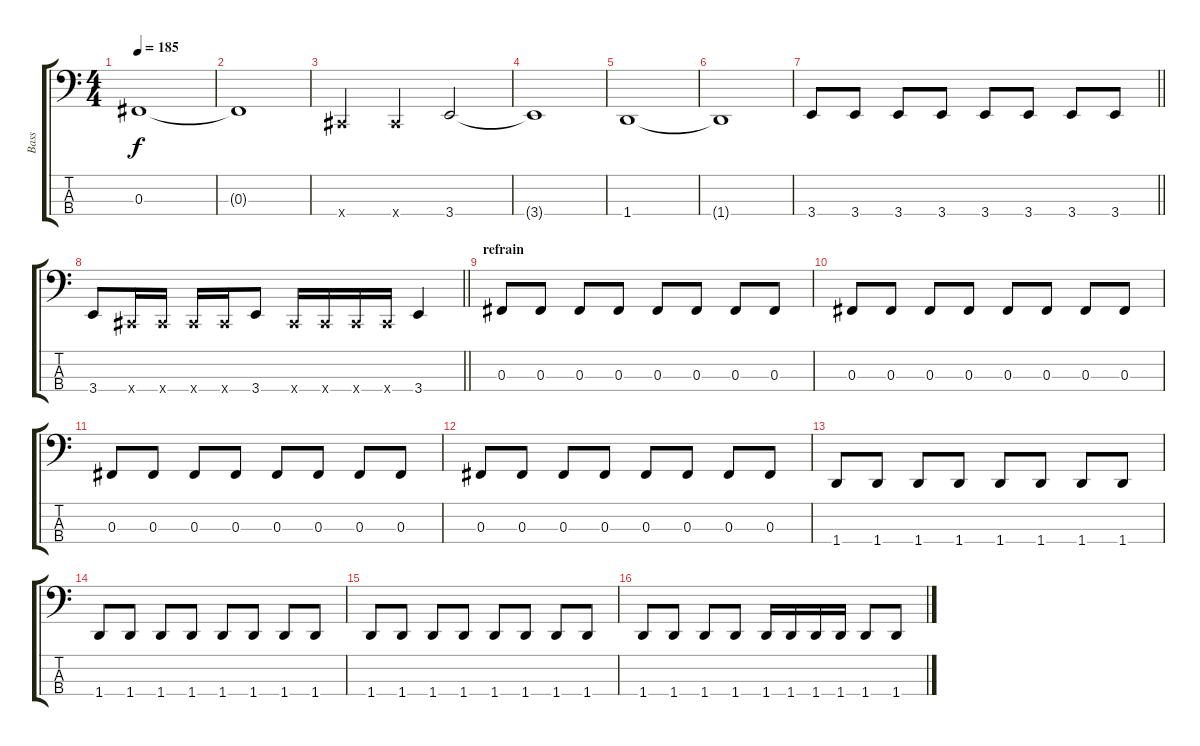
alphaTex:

\track ("Bass" "Bass") {instrument electricbasspick}
\staff {score tabs}
\tuning (E2 B1 Gb1 Db1) {hide}
\ts (4 4)
\tempo 185
\clef f4
\ks c
0.3.1{dy f} |
0.3{t}.1 |
0.4{x}.4 0.4{x}.4 3.4.2 |
3.4{t}.1 |
1.4.1 |
1.4{t}.1 |
\barLineRight lightlight
3.4.8 3.4.8 3.4.8 3.4.8 3.4.8 3.4.8 3.4.8 3.4.8 |
\barLineRight lightlight
3.4.8 0.4{x}.16 0.4{x}.16 0.4{x}.16 0.4{x}.16 3.4.8 0.4{x}.16 0.4{x}.16 0.4{x}.16 0.4{x}.16 3.4.4 |
\section ("" "refrain")
0.3.8 0.3.8 0.3.8 0.3.8 0.3.8 0.3.8 0.3.8 0.3.8 |
0.3.8 0.3.8 0.3.8 0.3.8 0.3.8 0.3.8 0.3.8 0.3.8 |
0.3.8 0.3.8 0.3.8 0.3.8 0.3.8 0.3.8 0.3.8 0.3.8 |
0.3.8 0.3.8 0.3.8 0.3.8 0.3.8 0.3.8 0.3.8 0.3.8 |
1.4.8 1.4.8 1.4.8 1.4.8 1.4.8 1.4.8 1.4.8 1.4.8 |
1.4.8 1.4.8 1.4.8 1.4.8 1.4.8 1.4.8 1.4.8 1.4.8 |
1.4.8 1.4.8 1.4.8 1.4.8 1.4.8 1.4.8 1.4.8 1.4.8 |
1.4.8 1.4.8 1.4.8 1.4.8 1.4.16 1.4.16 1.4.16 1.4.16 1.4.8 1.4.8
